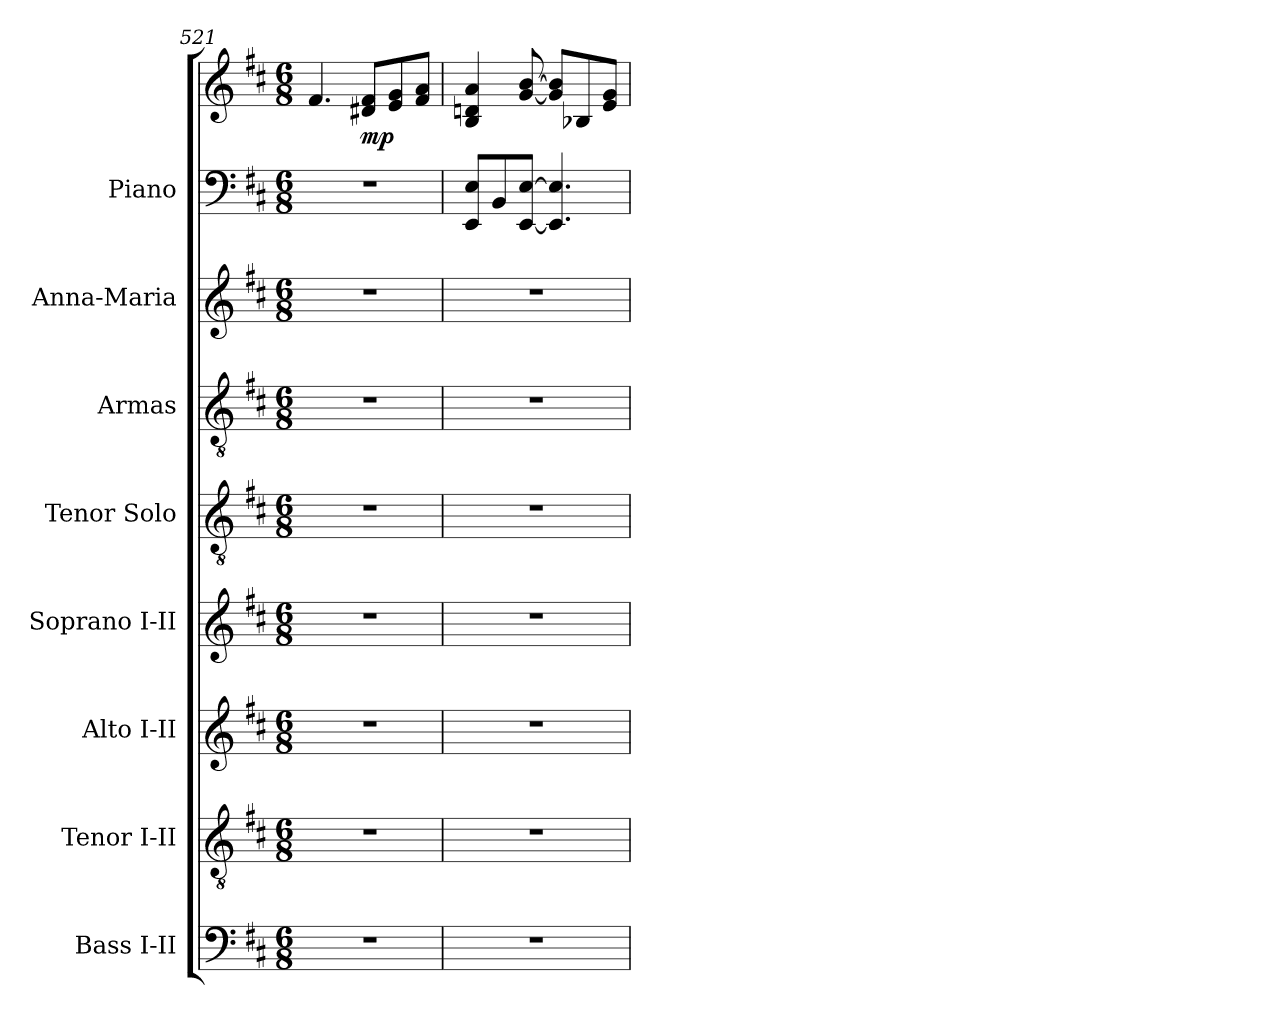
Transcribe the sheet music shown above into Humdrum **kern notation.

**kern	**kern	**kern	**kern	**kern	**kern	**kern	**kern	**kern	**dynam
*part8	*part7	*part6	*part5	*part4	*part3	*part2	*part1	*part1	*part1
*staff9	*staff8	*staff7	*staff6	*staff5	*staff4	*staff3	*staff2	*staff1	*staff1/2
*I"Bass I-II	*I"Tenor I-II	*I"Alto I-II	*I"Soprano I-II	*I"Tenor Solo	*I"Armas	*I"Anna-Maria	*I"Piano	*	*
*I'B.	*I'T.	*I'A.	*I'S.	*I'T. Solo	*I'Armas	*I'A-M	*I'Pno.	*	*
*clefF4	*clefGv2	*clefG2	*clefG2	*clefGv2	*clefGv2	*clefG2	*clefF4	*clefG2	*
*	*ITrd7c12	*	*	*ITrd7c12	*ITrd7c12	*	*	*	*
*k[f#c#]	*k[f#c#]	*k[f#c#]	*k[f#c#]	*k[f#c#]	*k[f#c#]	*k[f#c#]	*k[f#c#]	*k[f#c#]	*
*D:	*D:	*D:	*D:	*D:	*D:	*D:	*D:	*D:	*
*M6/8	*M6/8	*M6/8	*M6/8	*M6/8	*M6/8	*M6/8	*M6/8	*M6/8	*
=521	=521	=521	=521	=521	=521	=521	=521	=521	=521
!LO:N:vis=1	!LO:N:vis=1	!LO:N:vis=1	!LO:N:vis=1	!LO:N:vis=1	!LO:N:vis=1	!LO:N:vis=1	!LO:N:vis=1	!	!
*	*	*	*	*	*	*	*^	*	*
2.r	2.r	2.r	2.r	2.r	2.r	2.r	2.r	4.ryy	4.f#i/	.
.	.	.	.	.	.	.	.	4.ryy	8d#Xi/ 8f#iL	mp
.	.	.	.	.	.	.	.	.	8ei/ 8gi	.
.	.	.	.	.	.	.	.	.	8f#i/ 8aiJ	.
=522	=522	=522	=522	=522	=522	=522	=522	=522	=522	=522
!LO:N:vis=1	!LO:N:vis=1	!LO:N:vis=1	!LO:N:vis=1	!LO:N:vis=1	!LO:N:vis=1	!LO:N:vis=1	!	!	!	!
*	*	*	*	*	*	*	*v	*v	*	*
2.r	2.r	2.r	2.r	2.r	2.r	2.r	8EEi/ 8EiL	4Bi/ 4dni 4ai	.
.	.	.	.	.	.	.	8BBi/	.	.
.	.	.	.	.	.	.	[<8EEi/ [>8EiJ	[<8gi/ [>8bi	.
.	.	.	.	.	.	.	4.EEi/] 4.Ei]	8gi/] 8bi]L	.
.	.	.	.	.	.	.	.	8B-Xi/	.
.	.	.	.	.	.	.	.	8ei/ 8giJ	.
=	=	=	=	=	=	=	=	=	=
*-	*-	*-	*-	*-	*-	*-	*-	*-	*-
